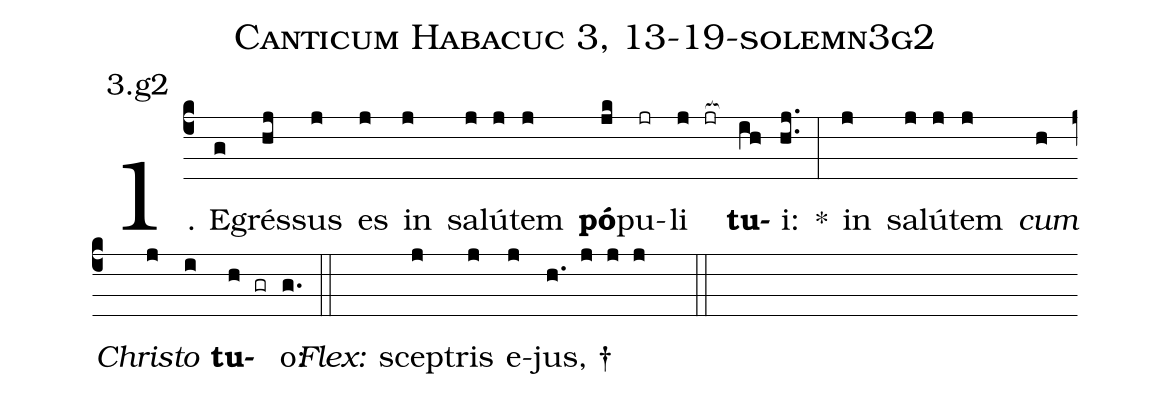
name: Canticum Habacuc 3, 13-19-solemn3g2;
annotation: 3.g2;
%%
(c4)1. E(g)grés(hj)sus(j) es(j) in(j) sa(j)lú(j)tem(j) <b>pó</b>(jk)pu(jr)li(j jr[ocb:1{]) <b>tu</b>(ih[ocb:0}])i:(hj..) *(:) in(j) sa(j)lú(j)tem(j) <i>cum</i>(h) <i>Chris</i>(j)<i>to</i>(i) <b>tu</b>(h gr)o:(g.) (::)
<i>Flex:</i>()  scep(j)tris(j) e(j)jus, †(h. j j j  ::)
